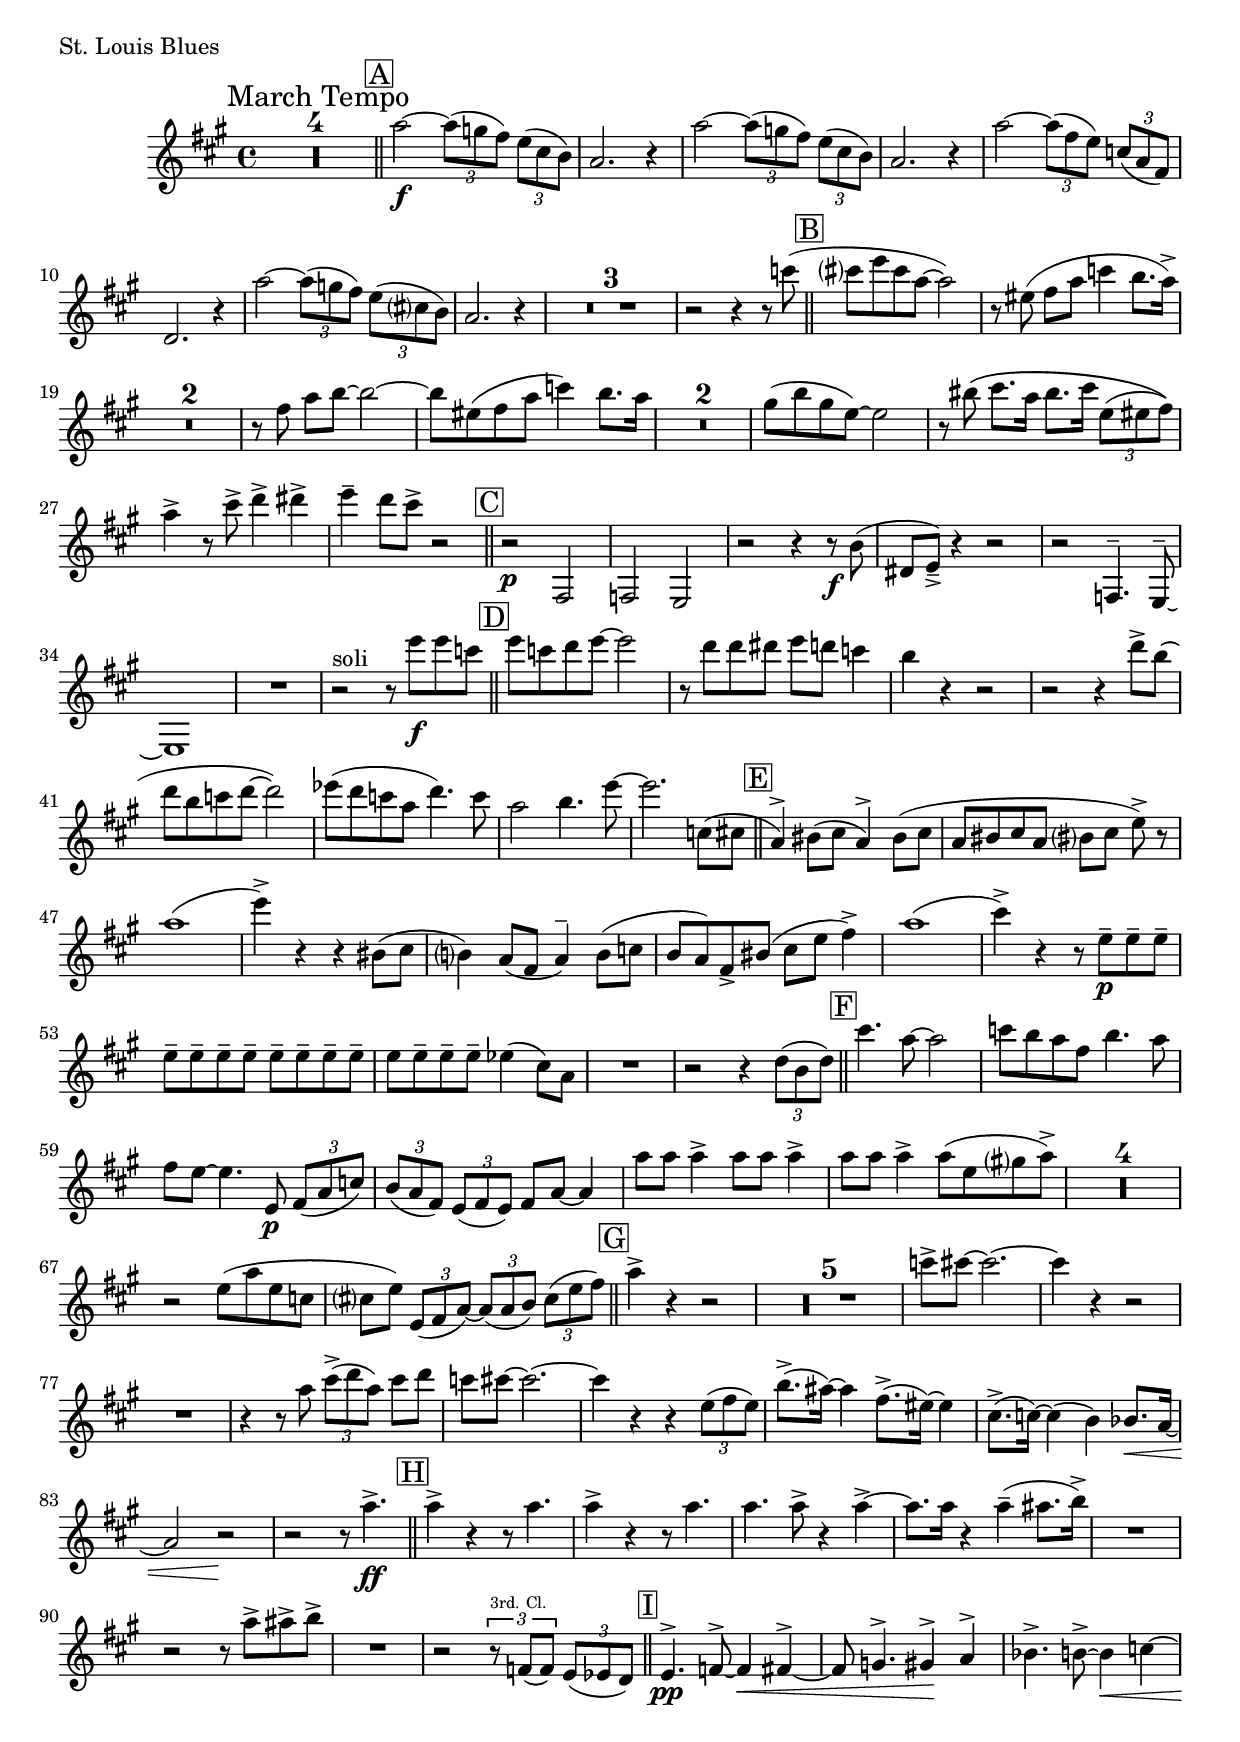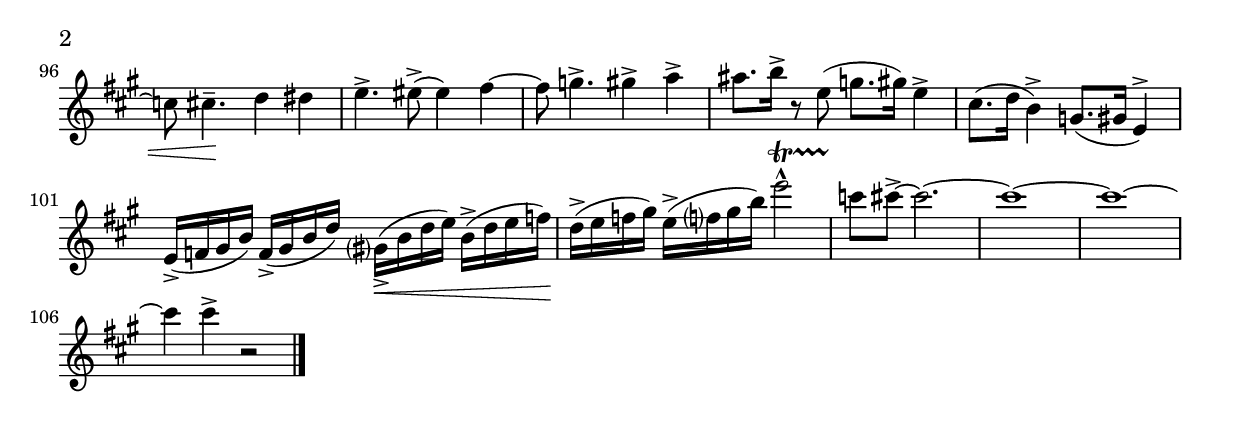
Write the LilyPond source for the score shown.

\version "2.22.1"
% When ready to include in collection: 1. Comment out top section.
% 				       2. Create include file of relative and
%					  header.
%#(allow-volta-hook "||")
%Comment out from here
%{
#(ly:set-option 'point-and-click #t)
%#(set-default-paper-size "a5" 'landscape)
#(set-default-paper-size "a4" 'portrait)
#(set-global-staff-size 15) % set staff-size when ready to print

\include "../../../Includes/Polis_format.ily"

%...to here
%}
  \score {

    % Svenska Polisens Marscher: 1. Title    
    \relative c''' { 
    	    \key a \major \time 4/4 
    	    \compressEmptyMeasures
    	    \set Score.markFormatter = #format-mark-box-letters	    
    	    \mark \markup {"March Tempo"}
    	    
    R1*4 \bar "||"
    \mark \markup { \box { A } } a2 ~ _\f \times 2/3 {
      a8 ( [ g8 fis8 ) ]
    }
    \times 2/3  {
      e8 ( [ cis8 b8 ) ]
    }
    | % 6
    a2. r4 | % 7
    a'2 ~ \times 2/3 {
      a8 ( [ g8 fis8 ) ]
    }
    \times 2/3  {
      e8 ( [ cis8 b8 ) ]
    }
    | % 8
    a2. r4 | % 9
    a'2 ~ \times 2/3 {
      a8 ( [ fis8 e8 ) ]
    }
    \times 2/3  {
      c8 ( [ a8 fis8 ) ]
    }
    | \barNumberCheck #10
    d2. r4 | % 11
    a''2 ~ \times 2/3 {
      a8 ( [ g8 fis8 ) ]
    }
    \times 2/3  {
      e8 ( [ cis?8 b8 ) ]
    }
    | % 12
    a2. r4   | % 13
    R1*3 | % 16
    r2 r4 r8 c'8 ( \bar "||" |
    \mark \markup { \box { B } } cis?8
    [ e8 cis8 a8 ~ ] a2 ) | % 18
    r8 eis8 ( fis8 [ a8 ] c4
    b8. [ a16^> ) ] | % 19
    R1*2 | % 21
    r8 fis8 a8 [ b8 ~ ] b2 ~
    | % 22
    b8 [ eis,8 ( fis8 a8 ]
    c4 ) b8. [ a16 ] | % 23
    R1*2 | % 25
    gis8 ( [ b8 gis8 e8 ) ~
    ] e2 | % 26
    r8 bis'8 \( cis8. [ a16 ] 
    bis8. [ cis16 ] \times 2/3 {
      e,8 [ ( eis8 fis8 ) ] \)
    }
      | % 27
    a4 ^> r8 cis8 ^> d4 ^> 
    dis4 ^> | % 28
    e4^- d8 [ cis8 ^> ] r2 \bar "||"
    \mark \markup { \box { C } } r2 _\p fis,,,2 |
    \barNumberCheck #30
    f2 e2 | % 31
    r2 r4 r8 _\f b''8 ( | % 32
    dis,8 [ e8 ) _> _- ^> ] r4 r2 | % 33
    r2 f,4. ^- e8 ~ ^- | % 34
    e1 | % 35
    R1 | % 36
    r2 ^ "soli" r8 e'''8 [ _\f e8 c8 ]
    \bar "||"
    \mark \markup { \box { D } } e8 [ c8
    d8 e8 ~ ] e2   | % 38
    r8 d8 [ d8 dis8 ] e8 [
    d8 ] c4 | % 39
    b4 r4 r2 | \barNumberCheck #40
    r2 r4 d8 ^> [ b8 ( ] | % 41
    d8 [ b8 c8 d8 ~ ]
    d2 ) | % 42
    es8 ( [ d8 c8 a8 ]
    d4. ) c8 | % 43
    a2 b4. e8 ~ | % 44
    e2. c,8 ( [ cis8 ] \bar "||"
    \mark \markup { \box { E } } a4 ) ^> bis8 ( [
    cis8 ] a4 ) ^> bis8 ( [ 
    cis8 ]   | % 46
    a8 [ bis8 cis8 a8 ] 
    bis?8 [ cis8 ] e8 ) ^> r8 | % 47
    a1 ( | % 48
    e'4 ) ^> r4 r4 bis,8 ( [ cis8 ] | % 49
    b?4 ) a8 ( [ fis8 ] a4 ) ^-
    b8 ( [ c8 ] | \barNumberCheck #50
    b8 [ a8 ) fis8 _> bis8 ( ]
    cis8 [ e8 ] fis4 ) ^> | % 51
    a1 ( | % 52
    cis4 ) ^> r4 r8 e,8 ^- [ _\p e8 ^-
    e8 ^- ]   | % 53
    e8 ^- [ e8 ^- e8 ^- e8
    ^- ] e8 ^- [ e8 ^- e8 ^- 
    e8 ^- ] | % 54
    e8 [ e8 ^- e8 ^- e8 ^- ]
    es4 ( cis8 ) [ a8 ] | % 55
    R1 | % 56
    r2 r4 \times 2/3 {
      d8 ( [ b8 d8 ) ]
    }
    \bar "||"
    \mark \markup { \box { F } } cis'4. a8 ~
    a2 | % 58
    c8 [ b8 a8 fis8 ]
    b4. a8 | % 59
    fis8 [ e8 ~ ] e4. e,8 _\p
    \times 2/3 {
      fis8 ( [ a8 c8 ) ]
    }
    | \barNumberCheck #60
    \times 2/3  {
      b8 ( [ a8 fis8 ) ]
    }
    \times 2/3  {
      e8 ( [ fis8 e8 ) ]
    }
    fis8 [ a8 ~ ] a4 | % 61
    a'8 [ a8 ] a4 ^> a8 [
    a8 ] a4 ^>   | % 62
    a8 [ a8 ] a4 ^> a8 ( [
    e8 gis?8 a8 ) ^> ] | % 63
    R1*4 | % 67
    r2 e8 ( [ a8 e8 c8 ] | % 68
    cis?8 [ e8 ) ] \times 2/3 {
      e,8 ( [ fis8 a8 ) ~ ]
    }
    \times 2/3  {
      a8 ( [ a8 b8 ) ]
    }
    \times 2/3  {
      cis8 ( [ e8 fis8 ) ]
    }
    \bar "||"
    \mark \markup { \box { G } } a4 ^> r4 r2 |
    \barNumberCheck #70
    R1*5 | % 75
    c8 ^> [ cis8 ~ ] cis2. ~ | % 76
    cis4 r4 r2 | % 77
    R1 | % 78
    r4 r8 a8 \times 2/3 {
      cis8 ( ^> [ d8 a8 ) ]
    }
    cis8 [ d8 ] | % 79
    c8 [ cis8 ~ ] cis2. ~   |
    \barNumberCheck #80
    cis4 r4 r4 \times 2/3 {
      e,8 ( [ fis8 e8 ) ]
    }
    | % 81
    b'8.^> [ ( ais16 ~ ) ] ais4
    fis8. ( ^> [ eis16 ) ~ ] eis4 | % 82
    cis8. ( ^> [ c16 ) ~ ] c4 (
    b4 ) bes8. [ _\< a16 ~ ] | % 83
    a2 r2 -\! | % 84
    r2 r8 a'4. ^> _\ff \bar "||"
    \mark \markup { \box { H } } a4 ^> r4 r8 a4.
    | % 86
    a4 ^> r4 r8 a4. | % 87
    a4. a8 ^> r4 a4 ~ ^> | % 88
    a8. [ a16 ] r4 a4 ( ^- 
    ais8. [ b16 ) ^> ] | % 89
    R1 | \barNumberCheck #90
    r2 r8 a8 ^> [ ais8 ^> b8 ^> ]
      | % 91
    R1 | % 92
    r2 \times 2/3 {
      r8 ^\markup{ \teeny {3rd. Cl.} } f,8 ( [ 
      f8 ) ]
    }
    \times 2/3  {
      e8 ( [ es8 d8 ) ]
    }
    \bar "||"
    \mark \markup { \box { I } } e4. ^> _\pp f8 ~ ^>
    f4 _\< fis4 ~ ^> | % 94
    fis8 g4. ^> gis4 ^> -\! a4 ^> | % 95
    bes4. ^> b8 ^> ~  b4 _\< 
    c4 ~ | % 96
    c8 cis4. ^- -\! d4 dis4
    | % 97
    e4. ^> eis8 ( ^> eis4 ) 
    fis4 ~ | % 98
    fis8 g4. ^> gis4 ^> a4
    ^> | % 99
    ais8. [ b16 ^> ] r8 e,8 (
    g8. [ gis16 ) ] e4 ^> |
    \barNumberCheck #100
    cis8. ( [ d16 ] b4 ) ^> g8.
    ( [ gis16 ] e4 ) ^>   | % 101
    e16 ( _> [ f16 gis16 b16 ) ]
    f16 ( _> [ gis16 b16 d16 ) ]
    gis,?16 ( _> [ _\< b16 d16 e16 )
    ] b16 ( ^> [ d16 e16 f16
    ) ] -\! | % 102
    d16 ( ^> [ e16 f16 gis16
    ) ] e16 ( ^> [ f?16 gis16 
    b16 ) ] e2^^ \startTrillSpan | % 103
    c8  \stopTrillSpan [ cis8 ^> ~ ] cis2. ~ | % 104
    cis1 ~ | % 105
    cis1 ~ | % 106
    cis4 cis4 ^> r2
    \bar "|."
  
  }%end relative
    
    \header {
    	    piece = "St. Louis Blues"
    	    composer = "W. C. Handy"
    	}
    \layout {ragged-last = ##t
    	}
    	
  }%end score
